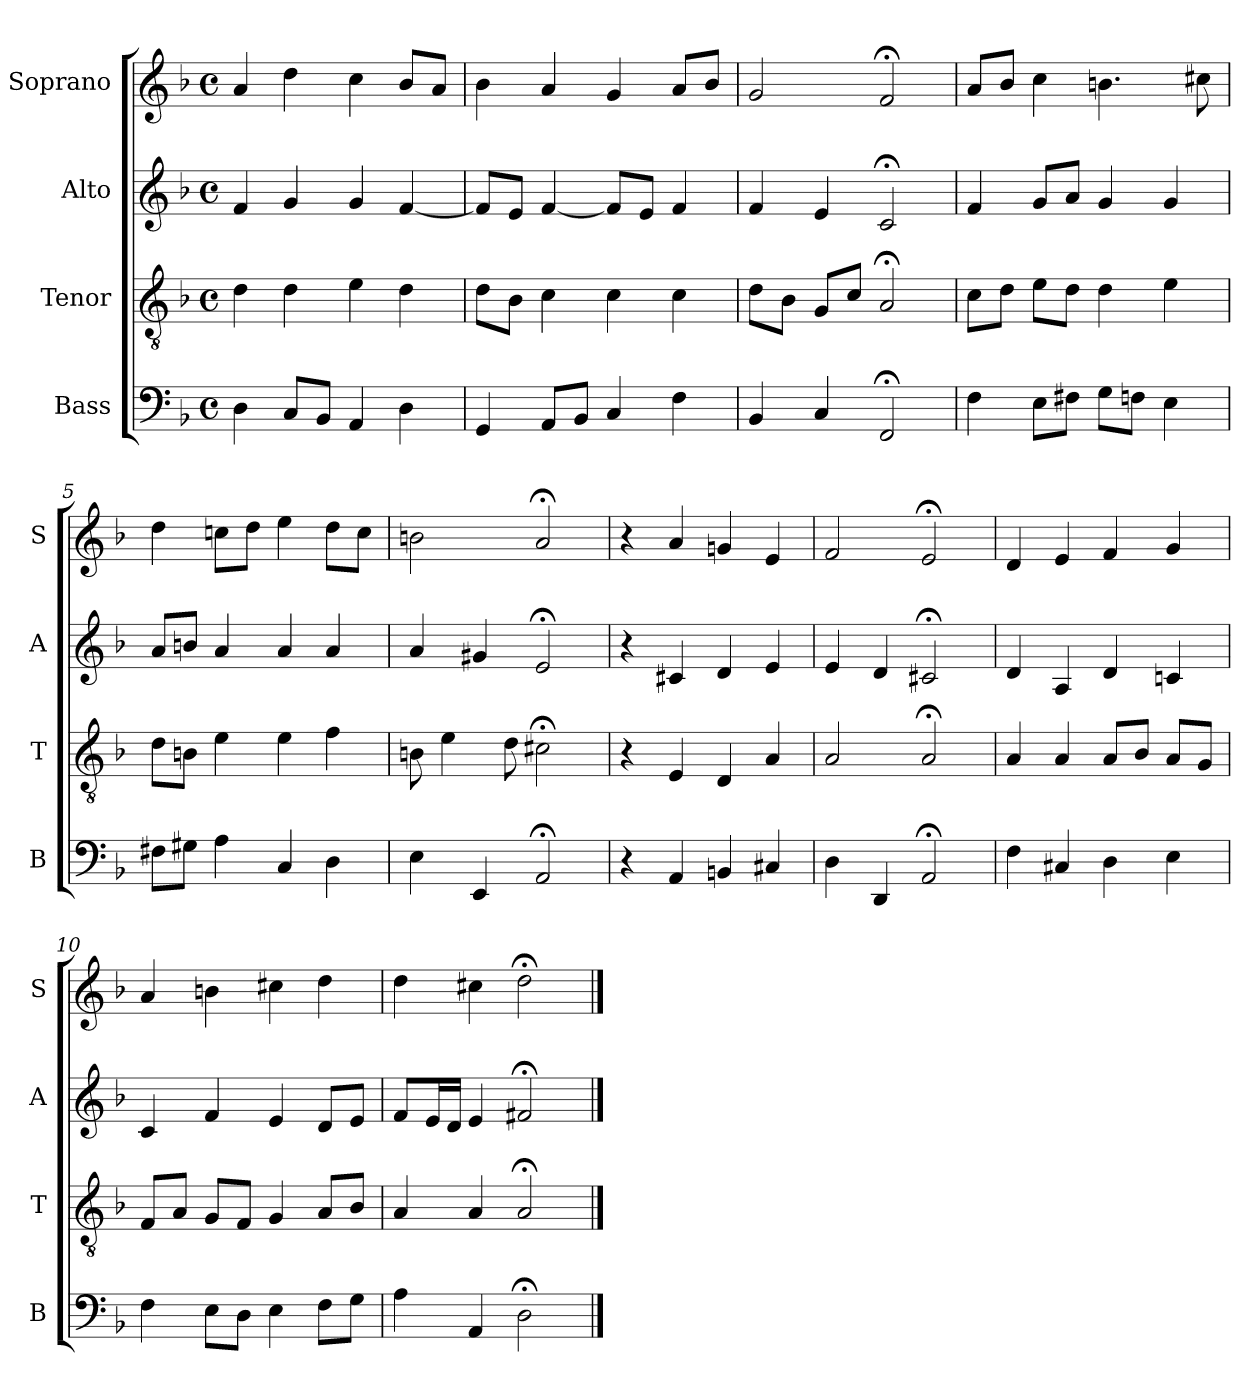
**kern	**kern	**kern	**kern
*part4	*part3	*part2	*part1
*staff4	*staff3	*staff2	*staff1
*I"Bass	*I"Tenor	*I"Alto	*I"Soprano
*I'B	*I'T	*I'A	*I'S
*clefF4	*clefGv2	*clefG2	*clefG2
*k[b-]	*k[b-]	*k[b-]	*k[b-]
*d:	*d:	*d:	*d:
*M4/4	*M4/4	*M4/4	*M4/4
*met(c)	*met(c)	*met(c)	*met(c)
*MM100	*MM100	*MM100	*MM100
=1	=1	=1	=1
4D	4d	4fi	4ai
8CL	4d	4gi	4ddi
8BB-J	.	.	.
4AA	4e	4g	4cc
4D	4d	[4f	8b-L
.	.	.	8aJ
=2	=2	=2	=2
4GG	8dL	8fL]	4b-
.	8B-J	8eJ	.
8AAL	4c	[4f	4a
8BB-J	.	.	.
4C	4c	8fL]	4g
.	.	8eJ	.
4F	4c	4f	8aL
.	.	.	8b-J
=3	=3	=3	=3
4BB-	8dL	4f	2g
.	8B-J	.	.
4C	8GL	4e	.
.	8cJ	.	.
2FF;<	2A;<	2c;<	2f;<
=4	=4	=4	=4
4F	8cL	4f	8aL
.	8dJ	.	8b-J
8EL	8eL	8gL	4cc
8F#XJ	8dJ	8aJ	.
8GL	4d	4g	4.bn
8FnJ	.	.	.
4E	4e	4g	.
.	.	.	8cc#X
=5	=5	=5	=5
8F#XL	8dL	8aL	4dd
8G#XiJ	8BniJ	8bnJ	.
4Ai	4ei	4a	8ccnL
.	.	.	8ddJ
4C	4e	4a	4ee
4D	4f	4a	8ddL
.	.	.	8ccJ
=6	=6	=6	=6
4E	8Bn	4a	2bn
.	4e	.	.
4EE	.	4g#X	.
.	8d	.	.
2AA;<	2c#X;<	2e;<	2a;<
=7	=7	=7	=7
4r	4r	4r	4r
4AA	4E	4c#X	4a
4BBn	4D	4d	4gn
4C#X	4A	4e	4e
=8	=8	=8	=8
4D	2A	4e	2f
4DD	.	4d	.
2AA;<	2A;<	2c#X;<	2e;<
=9	=9	=9	=9
4F	4A	4d	4d
4C#X	4A	4A	4e
4D	8AL	4d	4f
.	8B-J	.	.
4E	8AL	4cn	4g
.	8GJ	.	.
=10	=10	=10	=10
4F	8FL	4c	4a
.	8AJ	.	.
8EL	8GL	4f	4bn
8DJ	8FJ	.	.
4E	4G	4e	4cc#X
8FL	8AL	8dL	4dd
8GJ	8B-J	8eJ	.
=11	=11	=11	=11
4A	4A	8fL	4dd
.	.	16eL	.
.	.	16dJJ	.
4AA	4A	4e	4cc#X
2D;<	2A;<	2f#X;<	2dd;<
==	==	==	==
*-	*-	*-	*-
